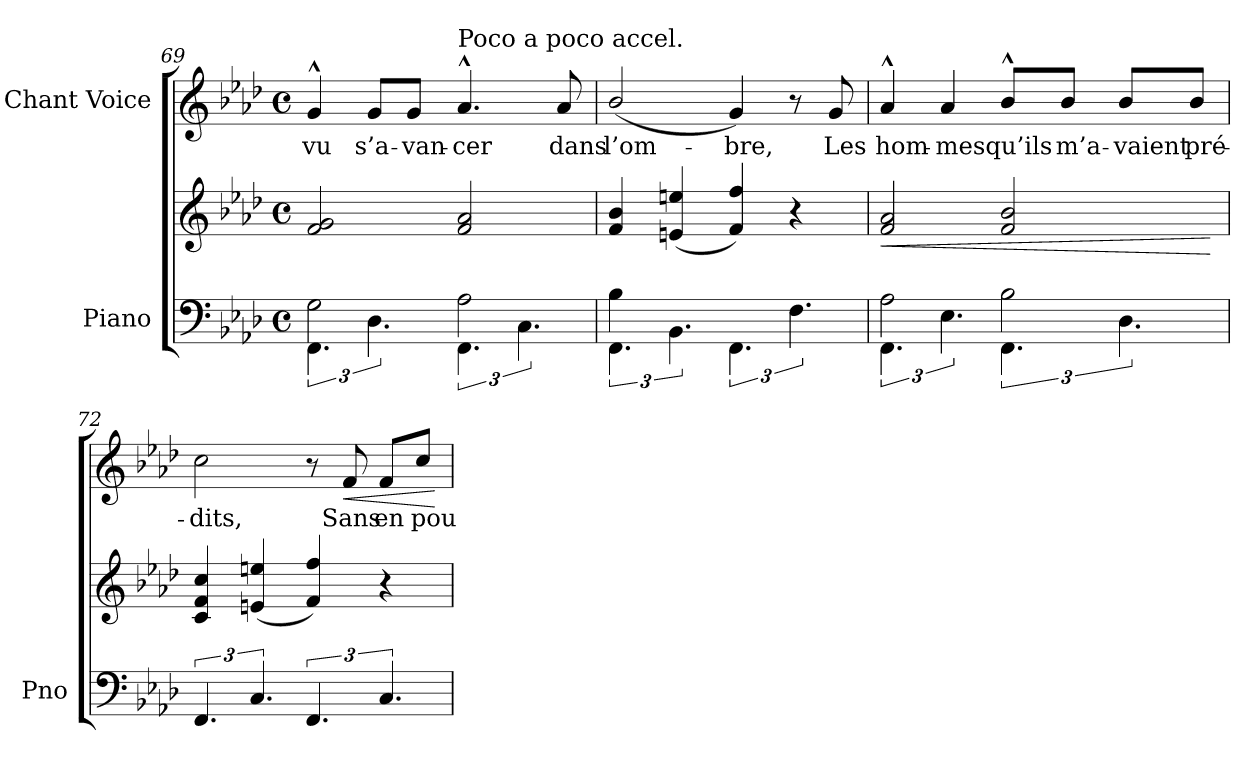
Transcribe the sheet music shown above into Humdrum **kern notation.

**kern	**kern	**dynam	**kern	**text	**dynam
*part2	*part2	*part2	*part1	*part1	*part1
*staff3	*staff2	*staff2/3	*staff1	*staff1	*staff1
*I"Piano	*	*	*I"Chant Voice	*	*
*I'Pno	*	*	*	*	*
*clefF4	*clefG2	*	*clefG2	*	*
*k[b-e-a-d-]	*k[b-e-a-d-]	*	*k[b-e-a-d-]	*	*
*M4/4	*M4/4	*	*M4/4	*	*
*met(c)	*met(c)	*	*met(c)	*	*
=69	=69	=69	=69	=69	=69
*^	*	*	*	*	*
2G\	6.FF\	2f/ 2g/	.	4g^^/	vu	.
.	6.D-\	.	.	8g/L	s’a-	.
.	.	.	.	8g/J	-van-	.
!	!	!	!	!LO:TX:a:t=Poco a poco accel.	!	!
2A-\	6.FF\	2f/ 2a-/	.	4.a-^^/	-cer	.
.	6.C\	.	.	.	.	.
.	.	.	.	8a-/	dans	.
=70	=70	=70	=70	=70	=70	=70
4B-\	6.FF\	4f/ 4b-/	.	(2b-/	l’om-	.
2.ryy	6.BB-\	(4en/ 4een/	.	.	.	.
.	6.FF\	4f/ 4ff/)	.	4g/)	-bre,	.
.	6.F\	4r	.	8r	.	.
.	.	.	.	8g/	Les	.
=71	=71	=71	=71	=71	=71	=71
!	!	!	!LO:HP:b	!	!	!
2A-\	6.FF\	2f/ 2a-/	<	4a-^^/	hom-	.
.	6.E-\	.	.	4a-/	-mes	.
2B-\	6.FF\	2f/ 2b-/	.	8b-^^/L	qu’ils	.
.	.	.	.	8b-/J	m’a-	.
.	6.D-\	.	.	8b-/L	-vaient	.
.	.	.	.	8b-/J	pré-	.
*v	*v	*	*	*	*	*
.	.	[	.	.	.
=72	=72	=72	=72	=72	=72
6.FF/	4c/ 4f/ 4cc/	.	2cc\	-dits,	.
6.C/	(<4en/ 4een/	.	.	.	.
6.FF/	4f/ 4ff/)	.	8r	.	.
!	!	!	!	!	!LO:HP:b
.	.	.	8f/	Sans	<
6.C/	4r	.	8f/L	en	.
.	.	.	8cc/J	pou-	.
.	.	.	.	.	[
=	=	=	=	=	=
*-	*-	*-	*-	*-	*-
